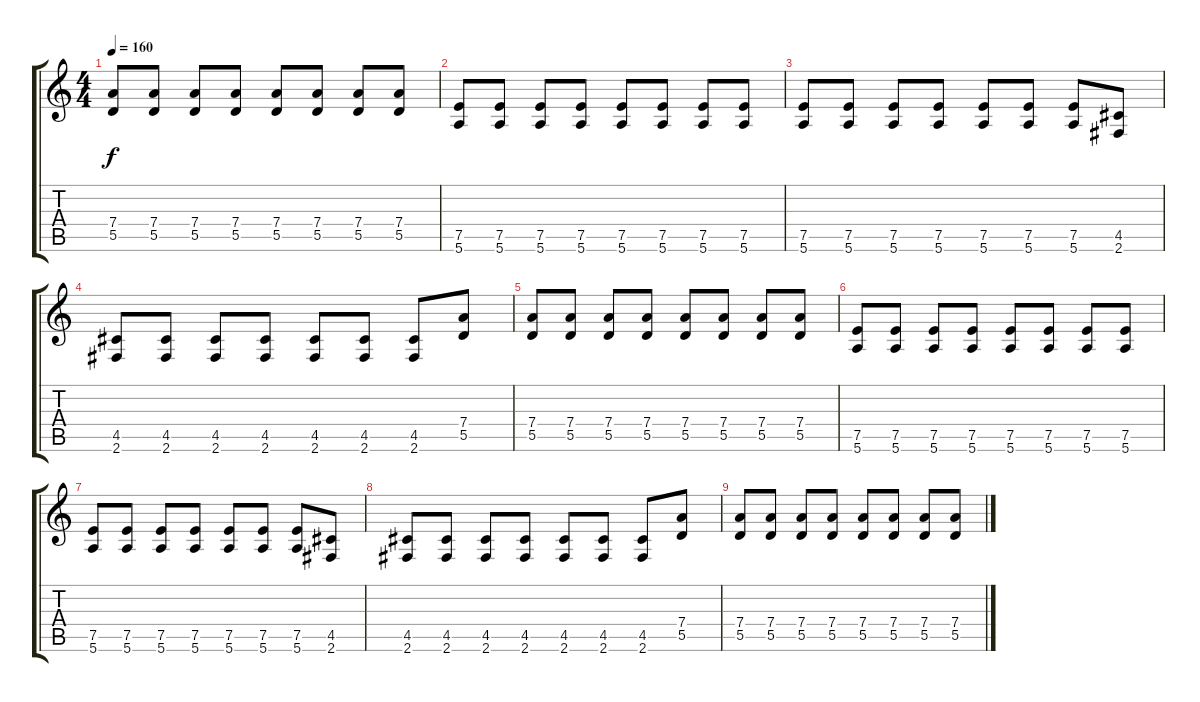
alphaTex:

\track "" {instrument distortionguitar}
\staff {score tabs}
\tuning (E4 B3 G3 D3 A2 E2) {hide}
\ts (4 4)
\tempo 160
\clef g2
\ks c
(7.4 5.5).8{dy f} (7.4 5.5).8 (7.4 5.5).8 (7.4 5.5).8 (7.4 5.5).8 (7.4 5.5).8 (7.4 5.5).8 (7.4 5.5).8 |
(7.5 5.6).8 (7.5 5.6).8 (7.5 5.6).8 (7.5 5.6).8 (7.5 5.6).8 (7.5 5.6).8 (7.5 5.6).8 (7.5 5.6).8 |
(7.5 5.6).8 (7.5 5.6).8 (7.5 5.6).8 (7.5 5.6).8 (7.5 5.6).8 (7.5 5.6).8 (7.5 5.6).8 (4.5 2.6).8 |
(4.5 2.6).8 (4.5 2.6).8 (4.5 2.6).8 (4.5 2.6).8 (4.5 2.6).8 (4.5 2.6).8 (4.5 2.6).8 (7.4 5.5).8 |
(7.4 5.5).8 (7.4 5.5).8 (7.4 5.5).8 (7.4 5.5).8 (7.4 5.5).8 (7.4 5.5).8 (7.4 5.5).8 (7.4 5.5).8 |
(7.5 5.6).8 (7.5 5.6).8 (7.5 5.6).8 (7.5 5.6).8 (7.5 5.6).8 (7.5 5.6).8 (7.5 5.6).8 (7.5 5.6).8 |
(7.5 5.6).8 (7.5 5.6).8 (7.5 5.6).8 (7.5 5.6).8 (7.5 5.6).8 (7.5 5.6).8 (7.5 5.6).8 (4.5 2.6).8 |
(4.5 2.6).8 (4.5 2.6).8 (4.5 2.6).8 (4.5 2.6).8 (4.5 2.6).8 (4.5 2.6).8 (4.5 2.6).8 (7.4 5.5).8 |
(7.4 5.5).8 (7.4 5.5).8 (7.4 5.5).8 (7.4 5.5).8 (7.4 5.5).8 (7.4 5.5).8 (7.4 5.5).8 (7.4 5.5).8
